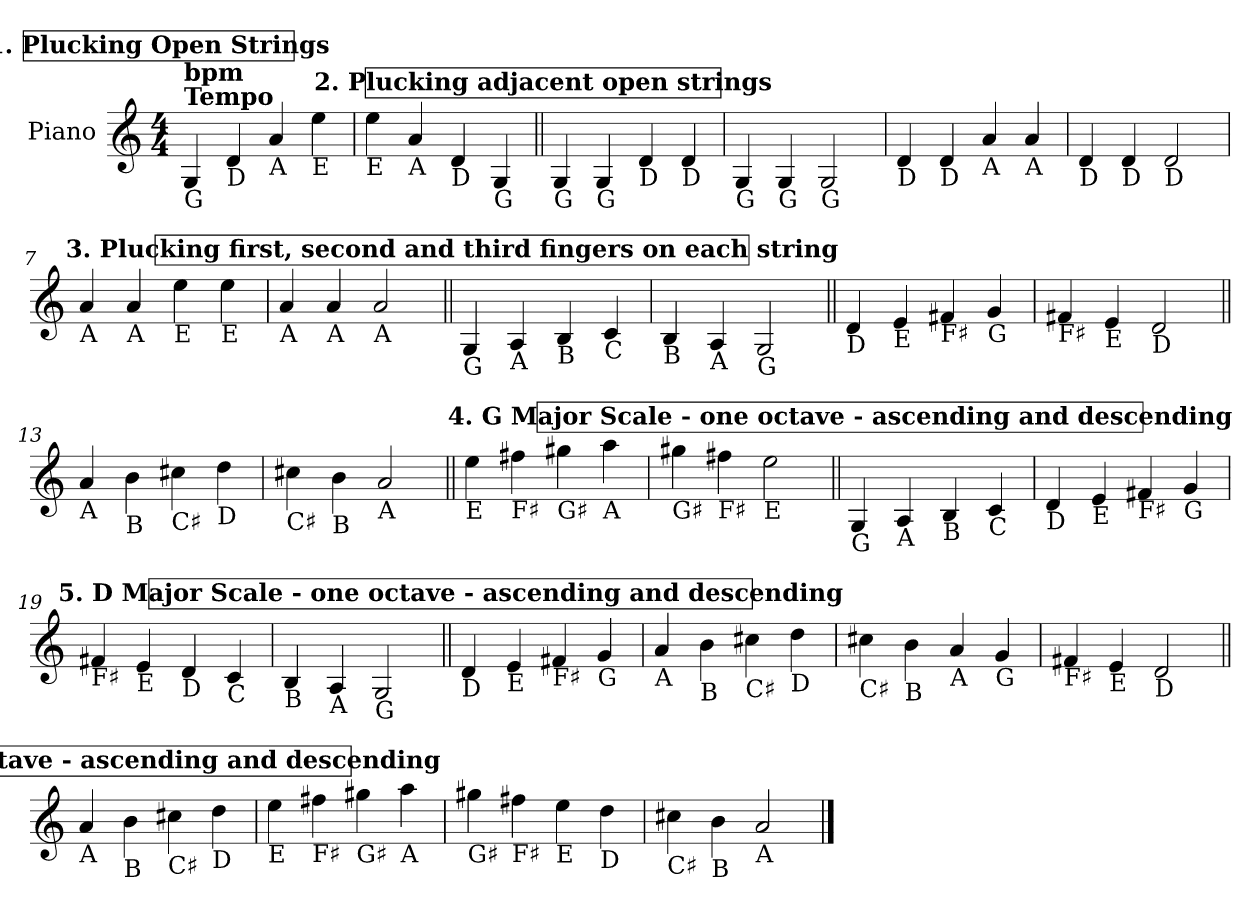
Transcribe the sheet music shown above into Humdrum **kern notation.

**kern
*part1
*staff1
*I"Piano
*I'Pno.
*clefG2
*k[]
*M4/4
*MM60
!!LO:REH:place=s1:a:B:fs=14:t=1. Plucking Open Strings
=1
!LO:TX:a:B:t=Tempo
!LO:TX:a:B:t=bpm
!LO:TX:b:t=G
4G/
!LO:TX:b:t=D
4d/
!LO:TX:b:t=A
4a/
!LO:TX:b:t=E
4ee\
=2
!LO:TX:b:t=E
4ee\
!LO:TX:b:t=A
4a/
!LO:TX:b:t=D
4d/
!LO:TX:b:t=G
4G/
!!LO:LB:g=z
!!LO:REH:place=s1:a:B:fs=14:t=2. Plucking adjacent open strings
=3||
!LO:TX:b:t=G
4G/
!LO:TX:b:t=G
4G/
!LO:TX:b:t=D
4d/
!LO:TX:b:t=D
4d/
=4
!LO:TX:b:t=G
4G/
!LO:TX:b:t=G
4G/
!LO:TX:b:t=G
2G/
=5
!LO:TX:b:t=D
4d/
!LO:TX:b:t=D
4d/
!LO:TX:b:t=A
4a/
!LO:TX:b:t=A
4a/
=6
!LO:TX:b:t=D
4d/
!LO:TX:b:t=D
4d/
!LO:TX:b:t=D
2d/
=7
!LO:TX:b:t=A
4a/
!LO:TX:b:t=A
4a/
!LO:TX:b:t=E
4ee\
!LO:TX:b:t=E
4ee\
=8
!LO:TX:b:t=A
4a/
!LO:TX:b:t=A
4a/
!LO:TX:b:t=A
2a/
!!LO:LB:g=z
!!LO:REH:place=s1:a:B:fs=14:t=3. Plucking first, second and third fingers on each string
=9||
!LO:TX:b:t=G
4G/
!LO:TX:b:t=A
4A/
!LO:TX:b:t=B
4B/
!LO:TX:b:t=C
4c/
=10
!LO:TX:b:t=B
4B/
!LO:TX:b:t=A
4A/
!LO:TX:b:t=G
2G/
!!LO:LB:g=z
=11||
!LO:TX:b:t=D
4d/
!LO:TX:b:t=E
4e/
!LO:TX:b:t=F♯
4f#X/
!LO:TX:b:t=G
4g/
=12
!LO:TX:b:t=F♯
4f#X/
!LO:TX:b:t=E
4e/
!LO:TX:b:t=D
2d/
!!LO:LB:g=z
=13||
!LO:TX:b:t=A
4a/
!LO:TX:b:t=B
4b\
!LO:TX:b:t=C♯
4cc#X\
!LO:TX:b:t=D
4dd\
=14
!LO:TX:b:t=C♯
4cc#X\
!LO:TX:b:t=B
4b\
!LO:TX:b:t=A
2a/
!!LO:LB:g=z
=15||
!LO:TX:b:t=E
4ee\
!LO:TX:b:t=F♯
4ff#X\
!LO:TX:b:t=G♯
4gg#X\
!LO:TX:b:t=A
4aa\
=16
!LO:TX:b:t=G♯
4gg#X\
!LO:TX:b:t=F♯
4ff#X\
!LO:TX:b:t=E
2ee\
!!LO:LB:g=z
!!LO:REH:place=s1:a:B:fs=14:t=4. G Major Scale - one octave - ascending and descending
=17||
!LO:TX:b:t=G
4G/
!LO:TX:b:t=A
4A/
!LO:TX:b:t=B
4B/
!LO:TX:b:t=C
4c/
=18
!LO:TX:b:t=D
4d/
!LO:TX:b:t=E
4e/
!LO:TX:b:t=F♯
4f#X/
!LO:TX:b:t=G
4g/
=19
!LO:TX:b:t=F♯
4f#X/
!LO:TX:b:t=E
4e/
!LO:TX:b:t=D
4d/
!LO:TX:b:t=C
4c/
=20
!LO:TX:b:t=B
4B/
!LO:TX:b:t=A
4A/
!LO:TX:b:t=G
2G/
!!LO:LB:g=z
!!LO:REH:place=s1:a:B:fs=14:t=5. D Major Scale - one octave - ascending and descending
=21||
!LO:TX:b:t=D
4d/
!LO:TX:b:t=E
4e/
!LO:TX:b:t=F♯
4f#X/
!LO:TX:b:t=G
4g/
=22
!LO:TX:b:t=A
4a/
!LO:TX:b:t=B
4b\
!LO:TX:b:t=C♯
4cc#X\
!LO:TX:b:t=D
4dd\
=23
!LO:TX:b:t=C♯
4cc#X\
!LO:TX:b:t=B
4b\
!LO:TX:b:t=A
4a/
!LO:TX:b:t=G
4g/
=24
!LO:TX:b:t=F♯
4f#X/
!LO:TX:b:t=E
4e/
!LO:TX:b:t=D
2d/
!!LO:LB:g=z
!!LO:REH:place=s1:a:B:fs=14:t=6. A Major Scale - one octave - ascending and descending
=25||
!LO:TX:b:t=A
4a/
!LO:TX:b:t=B
4b\
!LO:TX:b:t=C♯
4cc#X\
!LO:TX:b:t=D
4dd\
=26
!LO:TX:b:t=E
4ee\
!LO:TX:b:t=F♯
4ff#X\
!LO:TX:b:t=G♯
4gg#X\
!LO:TX:b:t=A
4aa\
=27
!LO:TX:b:t=G♯
4gg#X\
!LO:TX:b:t=F♯
4ff#X\
!LO:TX:b:t=E
4ee\
!LO:TX:b:t=D
4dd\
=28
!LO:TX:b:t=C♯
4cc#X\
!LO:TX:b:t=B
4b\
!LO:TX:b:t=A
2a/
==
*-
